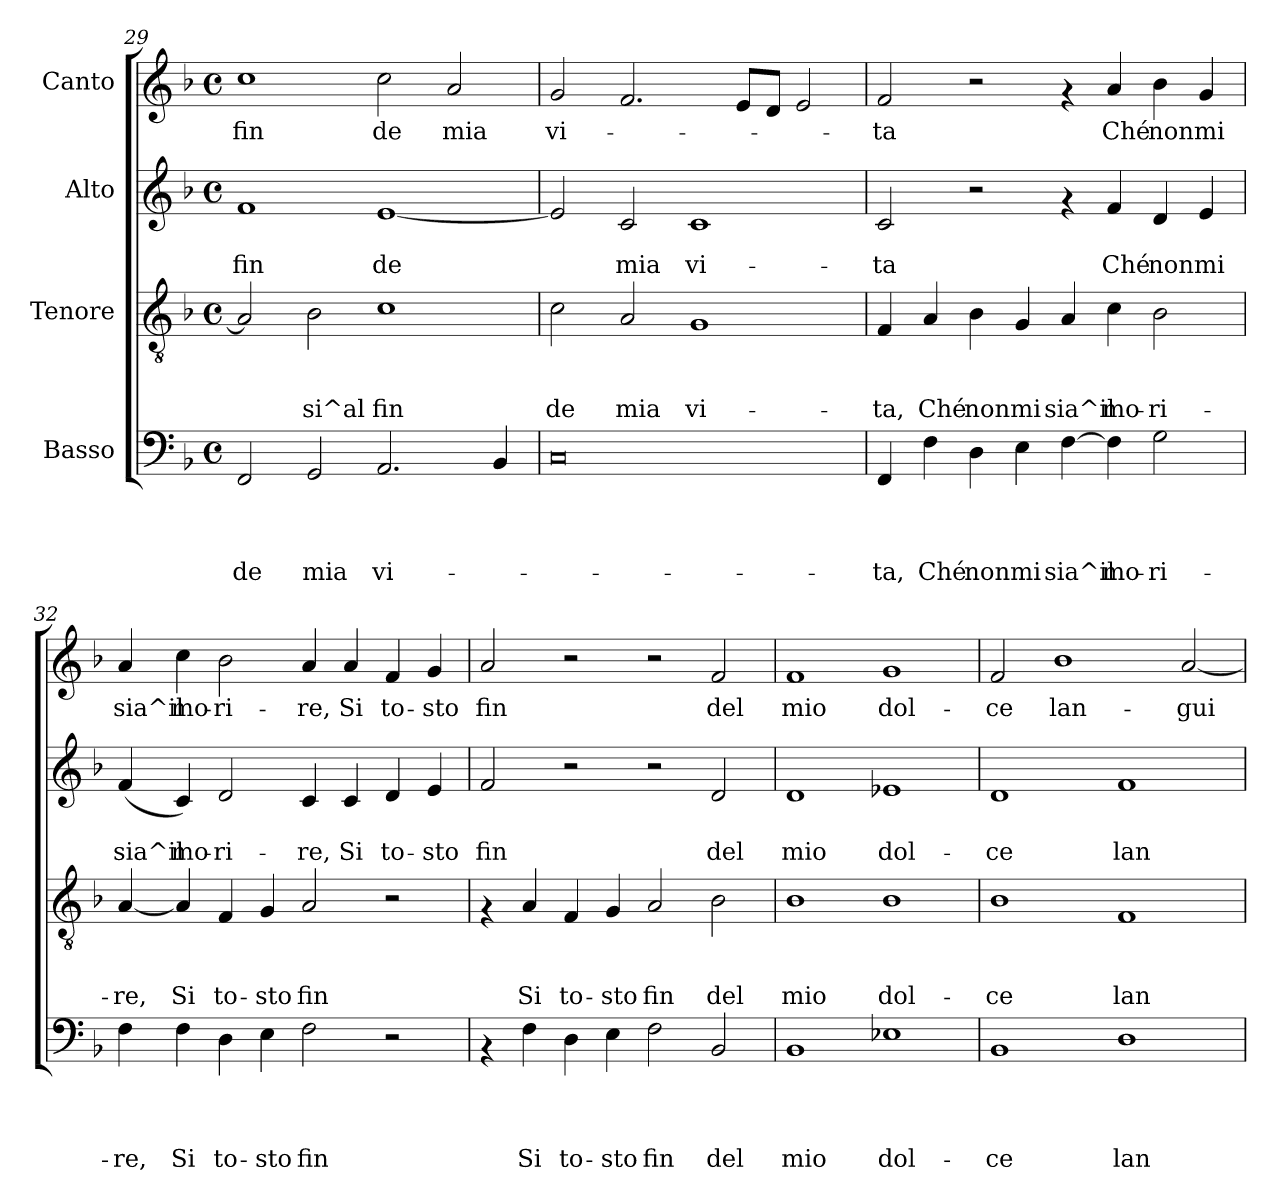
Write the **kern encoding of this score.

**kern	**text	**text	**text	**text	**kern	**text	**text	**text	**kern	**text	**text	**kern	**text
*part4	*part4	*part4	*part4	*part4	*part3	*part3	*part3	*part3	*part2	*part2	*part2	*part1	*part1
*staff4	*staff4	*staff4	*staff4	*staff4	*staff3	*staff3	*staff3	*staff3	*staff2	*staff2	*staff2	*staff1	*staff1
*I"Basso	*	*	*	*	*I"Tenore	*	*	*	*I"Alto	*	*	*I"Canto	*
*clefF4	*	*	*	*	*clefGv2	*	*	*	*clefG2	*	*	*clefG2	*
*k[b-]	*	*	*	*	*k[b-]	*	*	*	*k[b-]	*	*	*k[b-]	*
*F:	*	*	*	*	*F:	*	*	*	*F:	*	*	*F:	*
*M4/4	*	*	*	*	*M4/4	*	*	*	*M4/4	*	*	*M4/4	*
*met(c)	*	*	*	*	*met(c)	*	*	*	*met(c)	*	*	*met(c)	*
=29	=29	=29	=29	=29	=29	=29	=29	=29	=29	=29	=29	=29	=29
!	!	!	!	!LO:LY:b	!	!	!	!	!	!	!LO:LY:b	!	!LO:LY:b
2FF/	.	.	.	de	2A/]	.	.	.	1f	.	fin	1cc	fin
!	!	!	!	!LO:LY:b	!	!	!	!LO:LY:b	!	!	!	!	!
2GG/	.	.	.	mia	2B-\	.	.	-si^al	.	.	.	.	.
!	!	!	!	!LO:LY:b	!	!	!	!LO:LY:b	!	!	!LO:LY:b	!	!LO:LY:b
2.AA/	.	.	.	vi-	1c	.	.	fin	[<1e	.	de	2cc\	de
!	!	!	!	!	!	!	!	!	!	!	!	!	!LO:LY:b
.	.	.	.	.	.	.	.	.	.	.	.	2a/	mia
4BB-/	.	.	.	.	.	.	.	.	.	.	.	.	.
=30	=30	=30	=30	=30	=30	=30	=30	=30	=30	=30	=30	=30	=30
!	!	!	!	!	!	!	!	!LO:LY:b	!	!	!	!	!LO:LY:b
0C	.	.	.	.	2c\	.	.	de	2e/]	.	.	2g/	vi-
!	!	!	!	!	!	!	!	!LO:LY:b	!	!	!LO:LY:b	!	!
.	.	.	.	.	2A/	.	.	mia	2c/	.	mia	2.f/	.
!	!	!	!	!	!	!	!	!LO:LY:b	!	!	!LO:LY:b	!	!
.	.	.	.	.	1G	.	.	vi-	1c	.	vi-	.	.
.	.	.	.	.	.	.	.	.	.	.	.	8e/L	.
.	.	.	.	.	.	.	.	.	.	.	.	8d/J	.
.	.	.	.	.	.	.	.	.	.	.	.	2e/	.
=31	=31	=31	=31	=31	=31	=31	=31	=31	=31	=31	=31	=31	=31
!	!	!	!	!LO:LY:b	!	!	!	!LO:LY:b	!	!	!LO:LY:b	!	!LO:LY:b
4FF/	.	.	.	-ta,	4F/	.	.	-ta,	2c/	.	-ta	2f/	-ta
!	!	!	!	!LO:LY:b	!	!	!	!LO:LY:b	!	!	!	!	!
4F\	.	.	.	Ché	4A/	.	.	Ché	.	.	.	.	.
!	!	!	!	!LO:LY:b	!	!	!	!LO:LY:b	!	!	!	!	!
4D\	.	.	.	non	4B-\	.	.	non	2r	.	.	2r	.
!	!	!	!	!LO:LY:b	!	!	!	!LO:LY:b	!	!	!	!	!
4E\	.	.	.	mi	4G/	.	.	mi	.	.	.	.	.
!	!	!	!	!LO:LY:b	!	!	!	!LO:LY:b	!	!	!	!	!
[>4F\	.	.	.	sia^il	4A/	.	.	sia^il	4rf	.	.	4rf	.
!	!	!	!	!LO:LY:b	!	!	!	!LO:LY:b	!	!	!LO:LY:b	!	!LO:LY:b
4F\]	.	.	.	mo-	4c\	.	.	mo-	4f/	.	Ché	4a/	Ché
!	!	!	!	!LO:LY:b	!	!	!	!LO:LY:b	!	!	!LO:LY:b	!	!LO:LY:b
2G\	.	.	.	-ri-	2B-\	.	.	-ri-	4d/	.	non	4b-\	non
!	!	!	!	!	!	!	!	!	!	!	!LO:LY:b	!	!LO:LY:b
.	.	.	.	.	.	.	.	.	4e/	.	mi	4g/	mi
!!LO:PB:g=z
=32	=32	=32	=32	=32	=32	=32	=32	=32	=32	=32	=32	=32	=32
!	!	!	!	!LO:LY:b	!	!	!	!LO:LY:b	!	!	!LO:LY:b	!	!LO:LY:b
4F\	.	.	.	-re,	[>4A/	.	.	-re,	(4f/	.	sia^il	4a/	sia^il
!	!	!	!	!LO:LY:b	!	!	!	!LO:LY:b	!	!	!LO:LY:b	!	!LO:LY:b
4F\	.	.	.	Si	4A/]	.	.	Si	4c/)	.	mo-	4cc\	mo-
!	!	!	!	!LO:LY:b	!	!	!	!LO:LY:b	!	!	!LO:LY:b	!	!LO:LY:b
4D\	.	.	.	to-	4F/	.	.	to-	2d/	.	-ri-	2b-\	-ri-
!	!	!	!	!LO:LY:b	!	!	!	!LO:LY:b	!	!	!	!	!
4E\	.	.	.	-sto	4G/	.	.	-sto	.	.	.	.	.
!	!	!	!	!LO:LY:b	!	!	!	!LO:LY:b	!	!	!LO:LY:b	!	!LO:LY:b
2F\	.	.	.	fin	2A/	.	.	fin	4c/	.	-re,	4a/	-re,
!	!	!	!	!	!	!	!	!	!	!	!LO:LY:b	!	!LO:LY:b
.	.	.	.	.	.	.	.	.	4c/	.	Si	4a/	Si
!	!	!	!	!	!	!	!	!	!	!	!LO:LY:b	!	!LO:LY:b
2r	.	.	.	.	2r	.	.	.	4d/	.	to-	4f/	to-
!	!	!	!	!	!	!	!	!	!	!	!LO:LY:b	!	!LO:LY:b
.	.	.	.	.	.	.	.	.	4e/	.	-sto	4g/	-sto
=33	=33	=33	=33	=33	=33	=33	=33	=33	=33	=33	=33	=33	=33
!	!	!	!	!	!	!	!	!	!	!	!LO:LY:b	!	!LO:LY:b
4rAA	.	.	.	.	4rF	.	.	.	2f/	.	fin	2a/	fin
!	!	!	!	!LO:LY:b	!	!	!	!LO:LY:b	!	!	!	!	!
4F\	.	.	.	Si	4A/	.	.	Si	.	.	.	.	.
!	!	!	!	!LO:LY:b	!	!	!	!LO:LY:b	!	!	!	!	!
4D\	.	.	.	to-	4F/	.	.	to-	2r	.	.	2r	.
!	!	!	!	!LO:LY:b	!	!	!	!LO:LY:b	!	!	!	!	!
4E\	.	.	.	-sto	4G/	.	.	-sto	.	.	.	.	.
!	!	!	!	!LO:LY:b	!	!	!	!LO:LY:b	!	!	!	!	!
2F\	.	.	.	fin	2A/	.	.	fin	2r	.	.	2r	.
!	!	!	!	!LO:LY:b	!	!	!	!LO:LY:b	!	!	!LO:LY:b	!	!LO:LY:b
2BB-/	.	.	.	del	2B-\	.	.	del	2d/	.	del	2f/	del
=34	=34	=34	=34	=34	=34	=34	=34	=34	=34	=34	=34	=34	=34
!	!	!	!	!LO:LY:b	!	!	!	!LO:LY:b	!	!	!LO:LY:b	!	!LO:LY:b
1BB-	.	.	.	mio	1B-	.	.	mio	1d	.	mio	1f	mio
!	!	!	!	!LO:LY:b	!	!	!	!LO:LY:b	!	!	!LO:LY:b	!	!LO:LY:b
1E-X	.	.	.	dol-	1B-	.	.	dol-	1e-X	.	dol-	1g	dol-
=35	=35	=35	=35	=35	=35	=35	=35	=35	=35	=35	=35	=35	=35
!	!	!	!	!LO:LY:b	!	!	!	!LO:LY:b	!	!	!LO:LY:b	!	!LO:LY:b
1BB-	.	.	.	-ce	1B-	.	.	-ce	1d	.	-ce	2f/	-ce
!	!	!	!	!	!	!	!	!	!	!	!	!	!LO:LY:b
.	.	.	.	.	.	.	.	.	.	.	.	1b-	lan-
!	!	!	!	!LO:LY:b	!	!	!	!LO:LY:b	!	!	!LO:LY:b	!	!
1D	.	.	.	lan-	1F	.	.	lan-	1f	.	lan-	.	.
!	!	!	!	!	!	!	!	!	!	!	!	!	!LO:LY:b
.	.	.	.	.	.	.	.	.	.	.	.	[<2a/	-gui-
=	=	=	=	=	=	=	=	=	=	=	=	=	=
*-	*-	*-	*-	*-	*-	*-	*-	*-	*-	*-	*-	*-	*-
